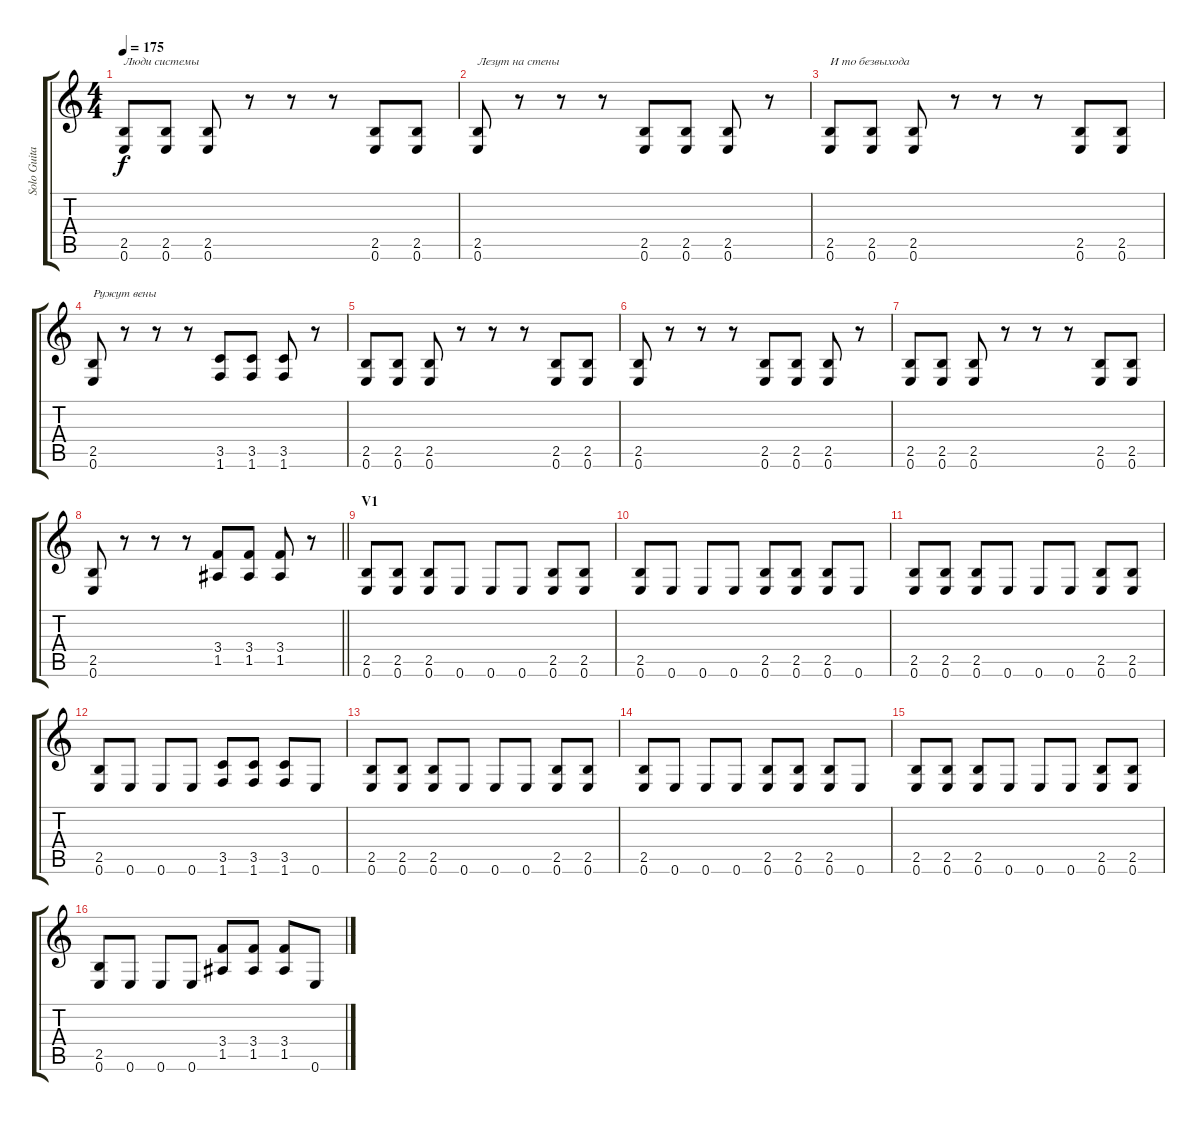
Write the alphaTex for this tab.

\track ("Solo Guitar (Vlad)" "Solo Guita") {instrument distortionguitar}
\staff {score tabs}
\tuning (E4 B3 G3 D3 A2 E2) {hide}
\ts (4 4)
\tempo 175
\clef g2
\ks c
(2.5 0.6).8{txt "Люди системы" dy f} (2.5 0.6).8 (2.5 0.6).8 r.8 r.8 r.8 (2.5 0.6).8 (2.5 0.6).8 |
(2.5 0.6).8{txt "Лезут на стены"} r.8 r.8 r.8 (2.5 0.6).8 (2.5 0.6).8 (2.5 0.6).8 r.8 |
(2.5 0.6).8{txt "И то безвыхода "} (2.5 0.6).8 (2.5 0.6).8 r.8 r.8 r.8 (2.5 0.6).8 (2.5 0.6).8 |
(2.5 0.6).8{txt "Ружут вены"} r.8 r.8 r.8 (3.5 1.6).8 (3.5 1.6).8 (3.5 1.6).8 r.8 |
(2.5 0.6).8 (2.5 0.6).8 (2.5 0.6).8 r.8 r.8 r.8 (2.5 0.6).8 (2.5 0.6).8 |
(2.5 0.6).8 r.8 r.8 r.8 (2.5 0.6).8 (2.5 0.6).8 (2.5 0.6).8 r.8 |
(2.5 0.6).8 (2.5 0.6).8 (2.5 0.6).8 r.8 r.8 r.8 (2.5 0.6).8 (2.5 0.6).8 |
\barLineRight lightlight
(2.5 0.6).8 r.8 r.8 r.8 (3.4 1.5).8 (3.4 1.5).8 (3.4 1.5).8 r.8 |
\section ("" "V1")
(2.5 0.6).8 (2.5 0.6).8 (2.5 0.6).8 0.6.8 0.6.8 0.6.8 (2.5 0.6).8 (2.5 0.6).8 |
(2.5 0.6).8 0.6.8 0.6.8 0.6.8 (2.5 0.6).8 (2.5 0.6).8 (2.5 0.6).8 0.6.8 |
(2.5 0.6).8 (2.5 0.6).8 (2.5 0.6).8 0.6.8 0.6.8 0.6.8 (2.5 0.6).8 (2.5 0.6).8 |
(2.5 0.6).8 0.6.8 0.6.8 0.6.8 (3.5 1.6).8 (3.5 1.6).8 (3.5 1.6).8 0.6.8 |
(2.5 0.6).8 (2.5 0.6).8 (2.5 0.6).8 0.6.8 0.6.8 0.6.8 (2.5 0.6).8 (2.5 0.6).8 |
(2.5 0.6).8 0.6.8 0.6.8 0.6.8 (2.5 0.6).8 (2.5 0.6).8 (2.5 0.6).8 0.6.8 |
(2.5 0.6).8 (2.5 0.6).8 (2.5 0.6).8 0.6.8 0.6.8 0.6.8 (2.5 0.6).8 (2.5 0.6).8 |
(2.5 0.6).8 0.6.8 0.6.8 0.6.8 (3.4 1.5).8 (3.4 1.5).8 (3.4 1.5).8 0.6.8
